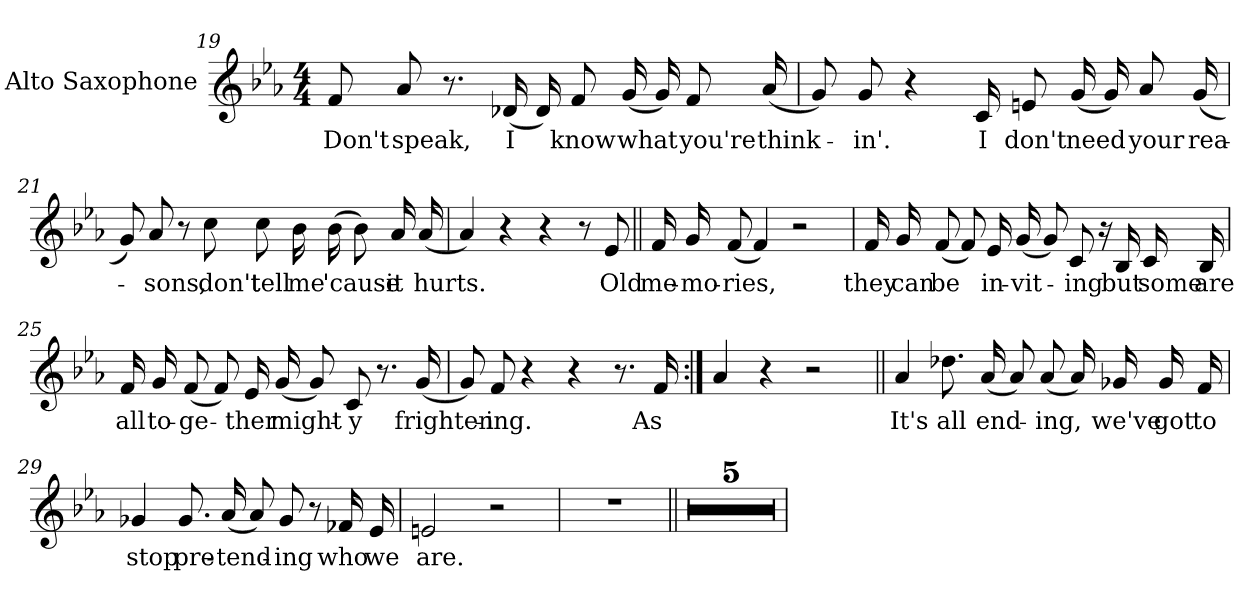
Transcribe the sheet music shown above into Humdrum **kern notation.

**kern	**text
*part1	*part1
*staff1	*staff1
*I"Alto Saxophone	*
*I'Alto Sax.	*
!!LO:LB:g=z
*clefG2	*
*k[b-e-a-]	*
*c:	*
*M4/4	*
=19	=19
8fL	-Don't
8a-	-speak,
8.r	.
(16d-	-I
16d-LL)	.
8f	-know
(16g	-what
16gLL)	.
8f	-you're
(16a-	-think-
=20	=20
8gL)	.
8g	-in'.
4r	.
16cLL	-I
8e	-don't
(16g	-need
16gLL)	.
8a-	-your
(16g	-rea-
!!LO:LB:g=z
=21	=21
8gL)	.
8a-	-sons,
8r	.
8cc	-don't
8ccL	-tell
16b-	-me
(16b-	-'cause
8b-L)	.
16a-	-it
(16a-	-hurts.
=22	=22
4a-)	.
4r	.
4r	.
8r	.
8e-	-Old
!!LO:LB:g=z
=23||	=23||
16fLL	-me-
16g	-mo-
(8f	-ries,
4f)	.
2r	.
=24	=24
16fLL	-they
16g	-can
(8f	-be
8fL)	.
16e-	-in-
(16g	-vit-
8gL)	.
8c	-ing
16r	.
16B-	-but
16c	-some
16B-	-are
!!LO:LB:g=z
=25	=25
16fLL	-all
16g	-to-
(8f	-ge-
8fL)	.
16e-	-ther
(16g	-might-
8gL)	.
8c	-y
8.r	.
(16g	-frighten-
=26	=26
8gL)	.
8f	-ing.
4r	.
4r	.
8.r	.
16f	-As
=27:|!	=27:|!
4a-	.
4r	.
2r	.
!!LO:LB:g=z
=28||	=28||
4a-	-It's
8.dd-L	-all
(16a-	-end-
8a-L)	.
(8a-	-ing,
16a-LL)	.
16g-	-we've
16g-	-got
16f	-to
=29	=29
4g-	-stop
8.g-L	-pre-
(16a-	-tend-
8a-L)	.
8g-	-ing
8r	.
16f-	-who
16e-	-we
!!LO:LB:g=z
=30	=30
2e	-are.
2r	.
=31	=31
1r	.
!!LO:LB:g=z
=32||	=32||
1r	.
=33	=33
1r	.
=34	=34
1r	.
=35	=35
1r	.
!!LO:LB:g=z
=36	=36
1r	.
=	=
*-	*-
